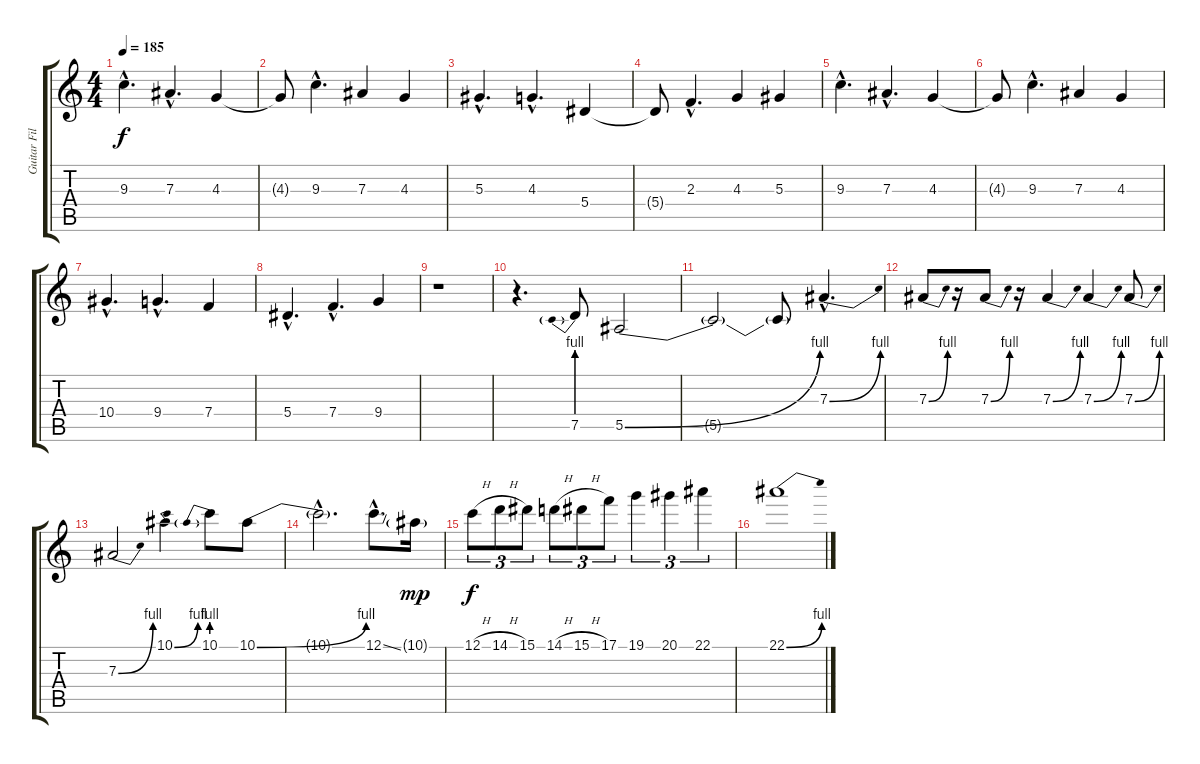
\track ("Guitar Fills and Solo" "Guitar Fil") {instrument distortionguitar}
\staff {score tabs}
\tuning (C4 G3 Eb3 Bb2 F2 C2) {hide}
\ts (4 4)
\tempo 185
\clef g2
\ks c
9.3{hac}.4{d dy f} 7.3{hac}.4{d} 4.3.4 |
4.3{t}.8 9.3{hac}.4{d} 7.3.4 4.3.4 |
5.3{hac}.4{d} 4.3{hac}.4{d} 5.4.4 |
5.4{t}.8 2.3{hac}.4{d} 4.3.4 5.3.4 |
9.3{hac}.4{d} 7.3{hac}.4{d} 4.3.4 |
4.3{t}.8 9.3{hac}.4{d} 7.3.4 4.3.4 |
10.4{hac}.4{d} 9.4{hac}.4{d} 7.4.4 |
5.4{hac}.4{d} 7.4{hac}.4{d} 9.4.4 |
r.1 |
r.4{d volume 16 instrument overdrivenguitar} 7.5{be (prebend 0 4 60 4)}.8 5.5{be (bend 0 0 60 4)}.2 |
5.5{t}.2 5.5{t}.8 7.3{be (bend 0 0 60 4) hac}.4{d} |
7.3{be (bend 0 0 60 4)}.8 r.16 7.3{be (bend 0 0 60 4)}.8 r.16 7.3{be (bend 0 0 60 4)}.4 7.3{be (bend 0 0 60 4)}.4 7.3{be (bend 0 0 60 4)}.8 |
7.3{be (bend 0 0 60 4)}.2 10.1{be (bend 0 0 60 4)}.4 10.1{be (prebend 0 4 60 4)}.8 10.1{be (bend 0 0 60 4)}.8 |
10.1{hac t}.2{d} 12.1{ss hac}.8{d} 10.1{g}.16{dy mp} |
12.1{h}.8{tu (3 2) dy f} 14.1{h}.8{tu (3 2)} 15.1.8{tu (3 2)} 14.1{h}.8{tu (3 2)} 15.1{h}.8{tu (3 2)} 17.1.8{tu (3 2)} 19.1.4{tu (3 2)} 20.1.4{tu (3 2)} 22.1.4{tu (3 2)} |
22.1{be (bend 0 0 60 4)}.1
